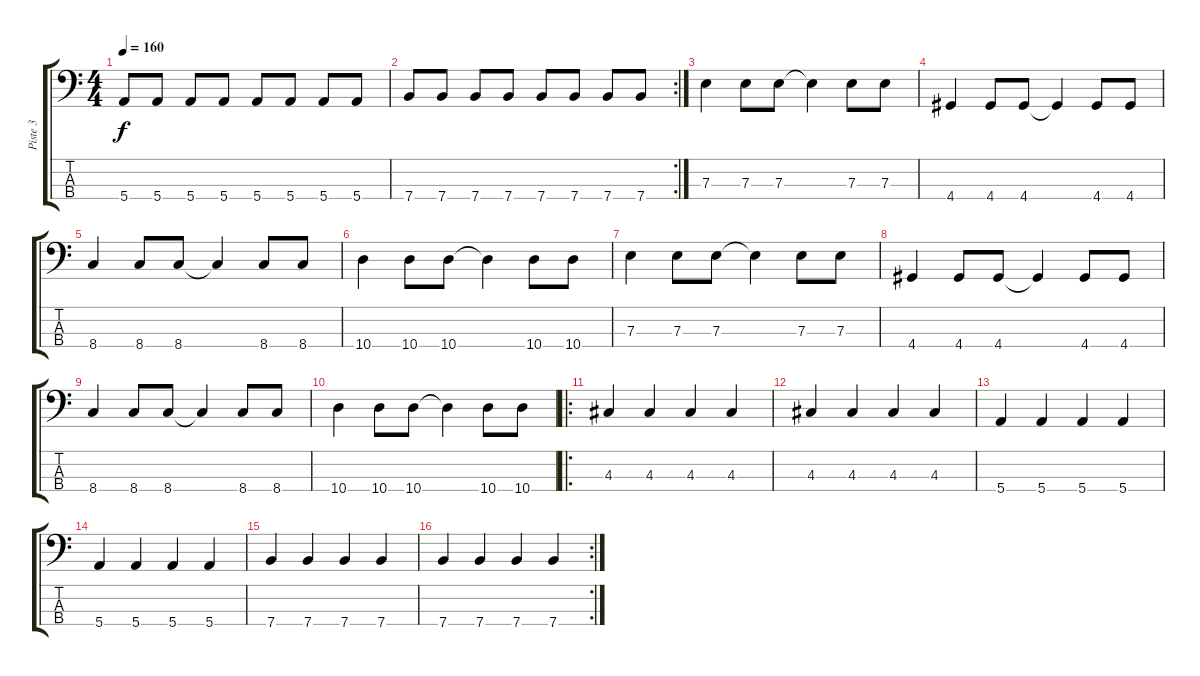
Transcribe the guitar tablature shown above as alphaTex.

\track ("Piste 3" "Piste 3") {instrument electricbassfinger}
\staff {score tabs}
\tuning (G2 D2 A1 E1) {hide}
\ts (4 4)
\tempo 160
\clef f4
\ks c
5.4.8{dy f} 5.4.8 5.4.8 5.4.8 5.4.8 5.4.8 5.4.8 5.4.8 |
\rc 2
7.4.8 7.4.8 7.4.8 7.4.8 7.4.8 7.4.8 7.4.8 7.4.8 |
7.3.4 7.3.8 7.3.8 7.3{t}.4 7.3.8 7.3.8 |
4.4.4 4.4.8 4.4.8 4.4{t}.4 4.4.8 4.4.8 |
8.4.4 8.4.8 8.4.8 8.4{t}.4 8.4.8 8.4.8 |
10.4.4 10.4.8 10.4.8 10.4{t}.4 10.4.8 10.4.8 |
7.3.4 7.3.8 7.3.8 7.3{t}.4 7.3.8 7.3.8 |
4.4.4 4.4.8 4.4.8 4.4{t}.4 4.4.8 4.4.8 |
8.4.4 8.4.8 8.4.8 8.4{t}.4 8.4.8 8.4.8 |
10.4.4 10.4.8 10.4.8 10.4{t}.4 10.4.8 10.4.8 |
\ro
4.3.4 4.3.4 4.3.4 4.3.4 |
4.3.4 4.3.4 4.3.4 4.3.4 |
5.4.4 5.4.4 5.4.4 5.4.4 |
5.4.4 5.4.4 5.4.4 5.4.4 |
7.4.4 7.4.4 7.4.4 7.4.4 |
\rc 2
7.4.4 7.4.4 7.4.4 7.4.4
